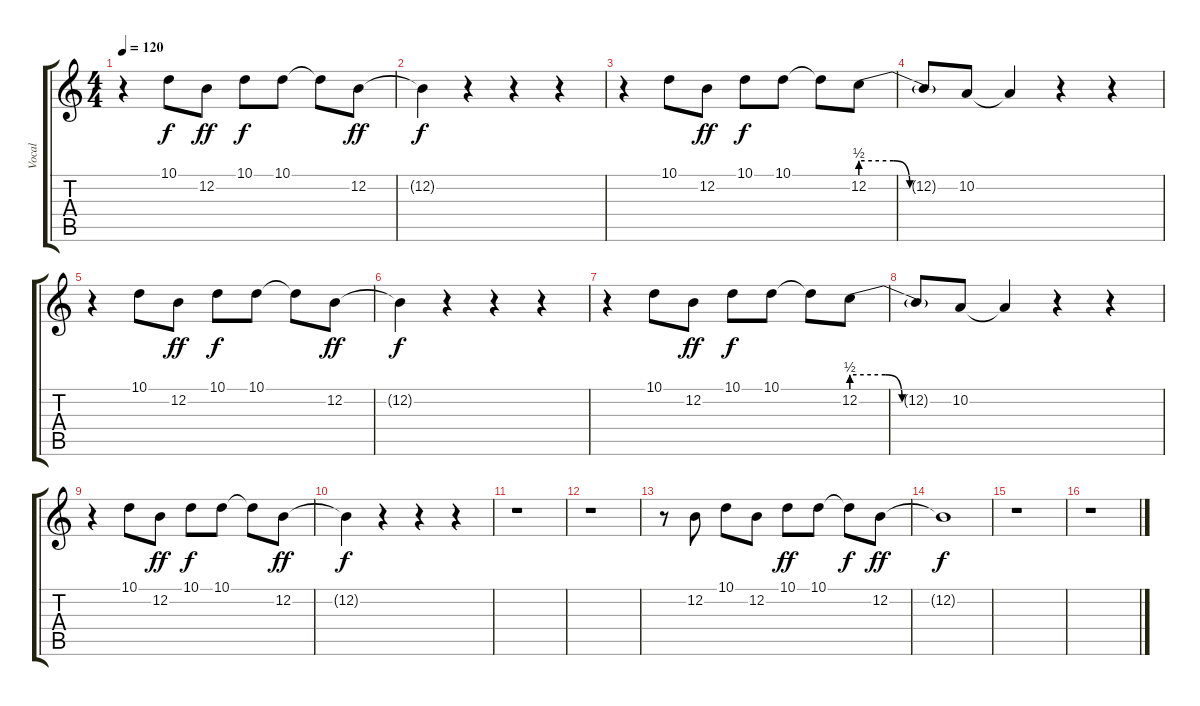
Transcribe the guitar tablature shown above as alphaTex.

\track ("Vocal" "Vocal") {instrument violin}
\staff {score tabs}
\tuning (E4 B3 G3 D3 A2 E2) {hide}
\ts (4 4)
\tempo 120
\clef g2
\ks c
r.4{dy f} 10.1.8 12.2.8{dy ff} 10.1.8{dy f} 10.1.8 10.1{t}.8 12.2.8{dy ff} |
12.2{t}.4{dy f} r.4 r.4 r.4 |
r.4 10.1.8 12.2.8{dy ff} 10.1.8{dy f} 10.1.8 10.1{t}.8 12.2{be (custom 0 2 20 2 30 0 40 0 60 0)}.8 |
12.2{t}.8 10.2.8 10.2{t}.4 r.4 r.4 |
r.4 10.1.8 12.2.8{dy ff} 10.1.8{dy f} 10.1.8 10.1{t}.8 12.2.8{dy ff} |
12.2{t}.4{dy f} r.4 r.4 r.4 |
r.4 10.1.8 12.2.8{dy ff} 10.1.8{dy f} 10.1.8 10.1{t}.8 12.2{be (custom 0 2 20 2 30 0 40 0 60 0)}.8 |
12.2{t}.8 10.2.8 10.2{t}.4 r.4 r.4 |
r.4 10.1.8 12.2.8{dy ff} 10.1.8{dy f} 10.1.8 10.1{t}.8 12.2.8{dy ff} |
12.2{t}.4{dy f} r.4 r.4 r.4 |
r.1 |
r.1 |
r.8 12.2.8 10.1.8 12.2.8 10.1.8{dy ff} 10.1.8 10.1{t}.8{dy f} 12.2.8{dy ff} |
12.2{t}.1{dy f} |
r.1 |
r.1
